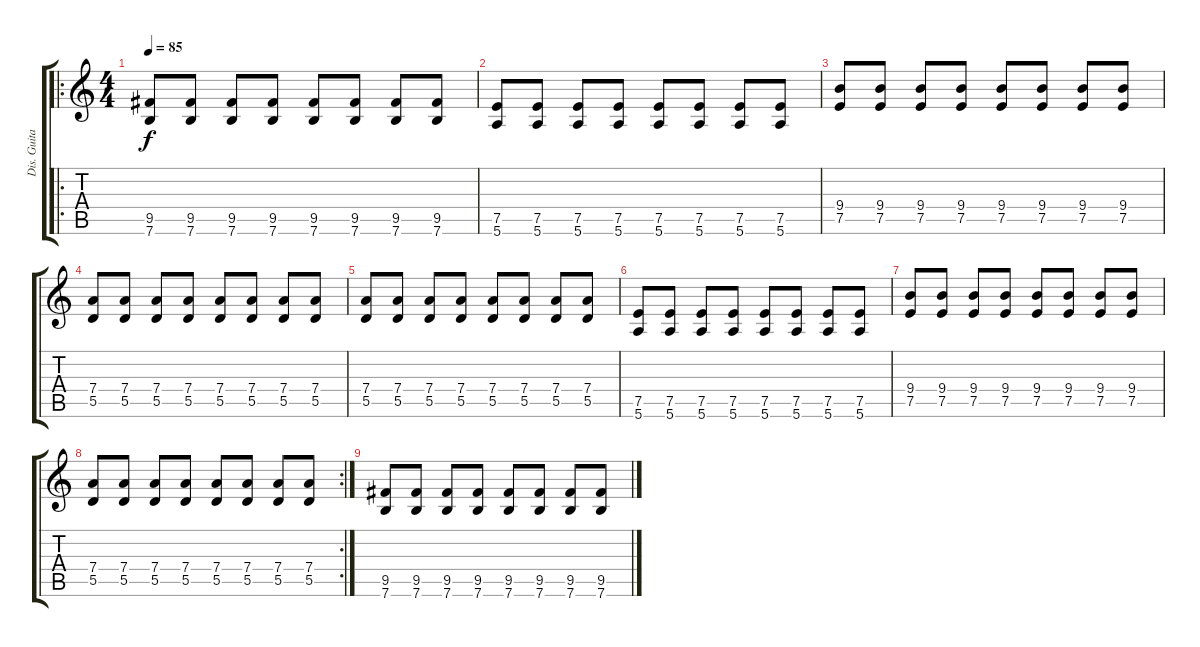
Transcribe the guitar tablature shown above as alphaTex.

\track ("Dis. Guitar" "Dis. Guita") {instrument distortionguitar}
\staff {score tabs}
\tuning (E4 B3 G3 D3 A2 E2) {hide}
\ro
\ts (4 4)
\tempo 85
\clef g2
\ks c
(9.5 7.6).8{dy f} (9.5 7.6).8 (9.5 7.6).8 (9.5 7.6).8 (9.5 7.6).8 (9.5 7.6).8 (9.5 7.6).8 (9.5 7.6).8 |
(7.5 5.6).8 (7.5 5.6).8 (7.5 5.6).8 (7.5 5.6).8 (7.5 5.6).8 (7.5 5.6).8 (7.5 5.6).8 (7.5 5.6).8 |
(9.4 7.5).8 (9.4 7.5).8 (9.4 7.5).8 (9.4 7.5).8 (9.4 7.5).8 (9.4 7.5).8 (9.4 7.5).8 (9.4 7.5).8 |
(7.4 5.5).8 (7.4 5.5).8 (7.4 5.5).8 (7.4 5.5).8 (7.4 5.5).8 (7.4 5.5).8 (7.4 5.5).8 (7.4 5.5).8 |
(7.4 5.5).8 (7.4 5.5).8 (7.4 5.5).8 (7.4 5.5).8 (7.4 5.5).8 (7.4 5.5).8 (7.4 5.5).8 (7.4 5.5).8 |
(7.5 5.6).8 (7.5 5.6).8 (7.5 5.6).8 (7.5 5.6).8 (7.5 5.6).8 (7.5 5.6).8 (7.5 5.6).8 (7.5 5.6).8 |
(9.4 7.5).8 (9.4 7.5).8 (9.4 7.5).8 (9.4 7.5).8 (9.4 7.5).8 (9.4 7.5).8 (9.4 7.5).8 (9.4 7.5).8 |
\rc 2
(7.4 5.5).8 (7.4 5.5).8 (7.4 5.5).8 (7.4 5.5).8 (7.4 5.5).8 (7.4 5.5).8 (7.4 5.5).8 (7.4 5.5).8 |
(9.5 7.6).8 (9.5 7.6).8 (9.5 7.6).8 (9.5 7.6).8 (9.5 7.6).8 (9.5 7.6).8 (9.5 7.6).8 (9.5 7.6).8
